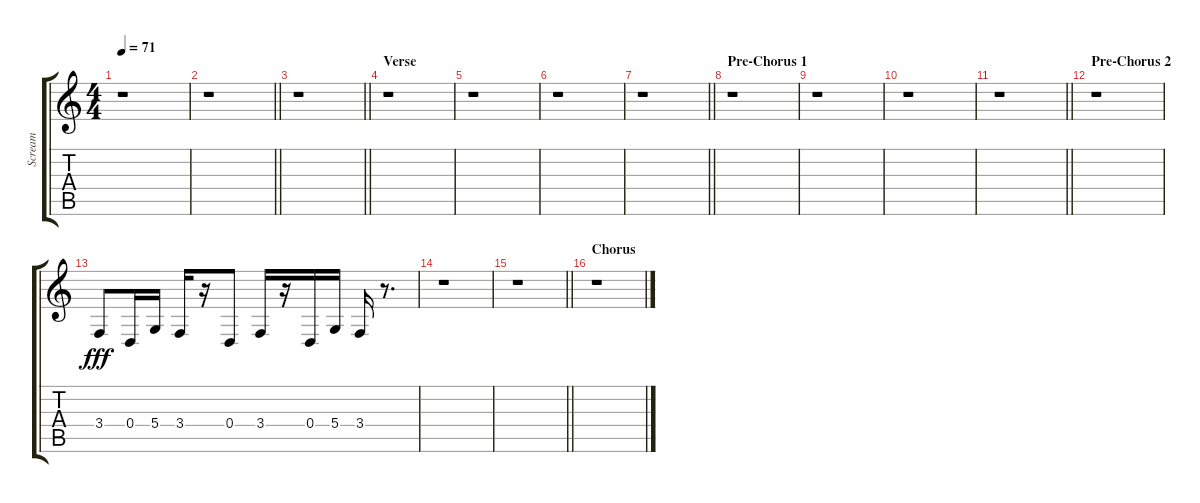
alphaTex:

\track ("Scream" "Scream") {instrument blownbottle}
\staff {score tabs}
\tuning (E4 B3 G3 D3 A2 E2) {hide}
\ts (4 4)
\tempo 71
\clef g2
\ks c
r.1{dy fff} |
\barLineRight lightlight
r.1 |
\barLineRight lightlight
r.1 |
\section ("" "Verse")
r.1 |
r.1 |
r.1 |
\barLineRight lightlight
r.1 |
\section ("" "Pre-Chorus 1")
r.1 |
r.1 |
r.1 |
\barLineRight lightlight
r.1 |
\section ("" "Pre-Chorus 2")
r.1 |
3.4.8{volume 10 balance 0 instrument oboe} 0.4.16 5.4.16 3.4.16 r.16 0.4.8 3.4.16 r.16 0.4.16 5.4.16 3.4.16 r.8{d} |
r.1{volume 16 balance 8 instrument blownbottle} |
\barLineRight lightlight
r.1 |
\section ("" "Chorus")
r.1
